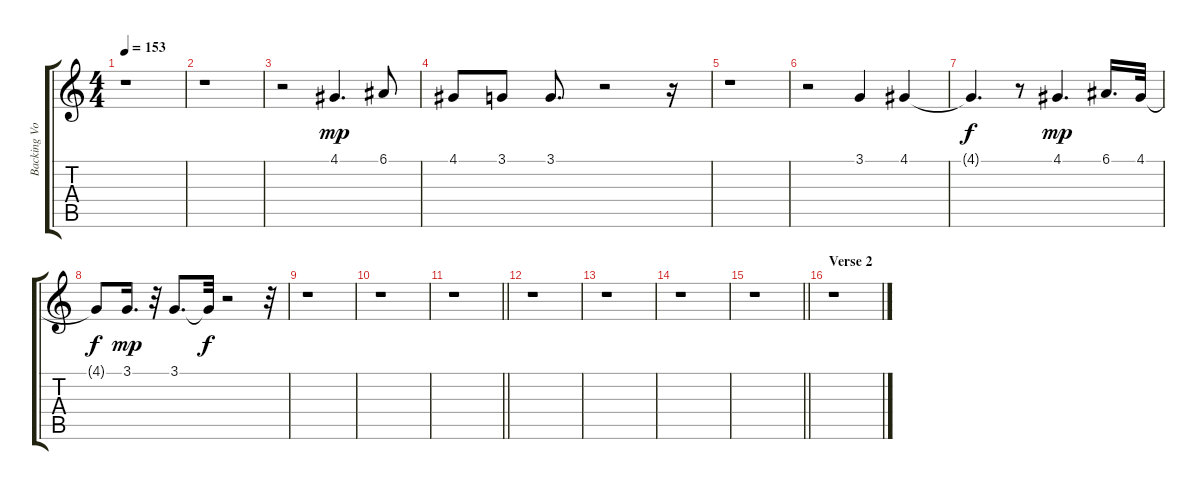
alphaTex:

\track ("Backing Vocals" "Backing Vo") {instrument voiceoohs}
\staff {score tabs}
\tuning (E4 B3 G3 D3 A2 E2) {hide}
\ts (4 4)
\tempo 153
\clef g2
\ks c
r.1{dy mp} |
r.1 |
r.2 4.1.4{d} 6.1.8 |
4.1.8 3.1.8 3.1.8{d} r.2 r.16 |
r.1 |
r.2 3.1.4 4.1.4 |
4.1{t}.4{d dy f} r.8 4.1.4{d dy mp} 6.1.16{d} 4.1.32 |
4.1{t}.8{dy f} 3.1.16{d dy mp} r.32 3.1.8{d} 3.1{t}.32{dy f} r.2 r.32 |
r.1 |
r.1 |
\barLineRight lightlight
r.1 |
r.1 |
r.1 |
r.1 |
\barLineRight lightlight
r.1 |
\section ("" "Verse 2")
r.1
